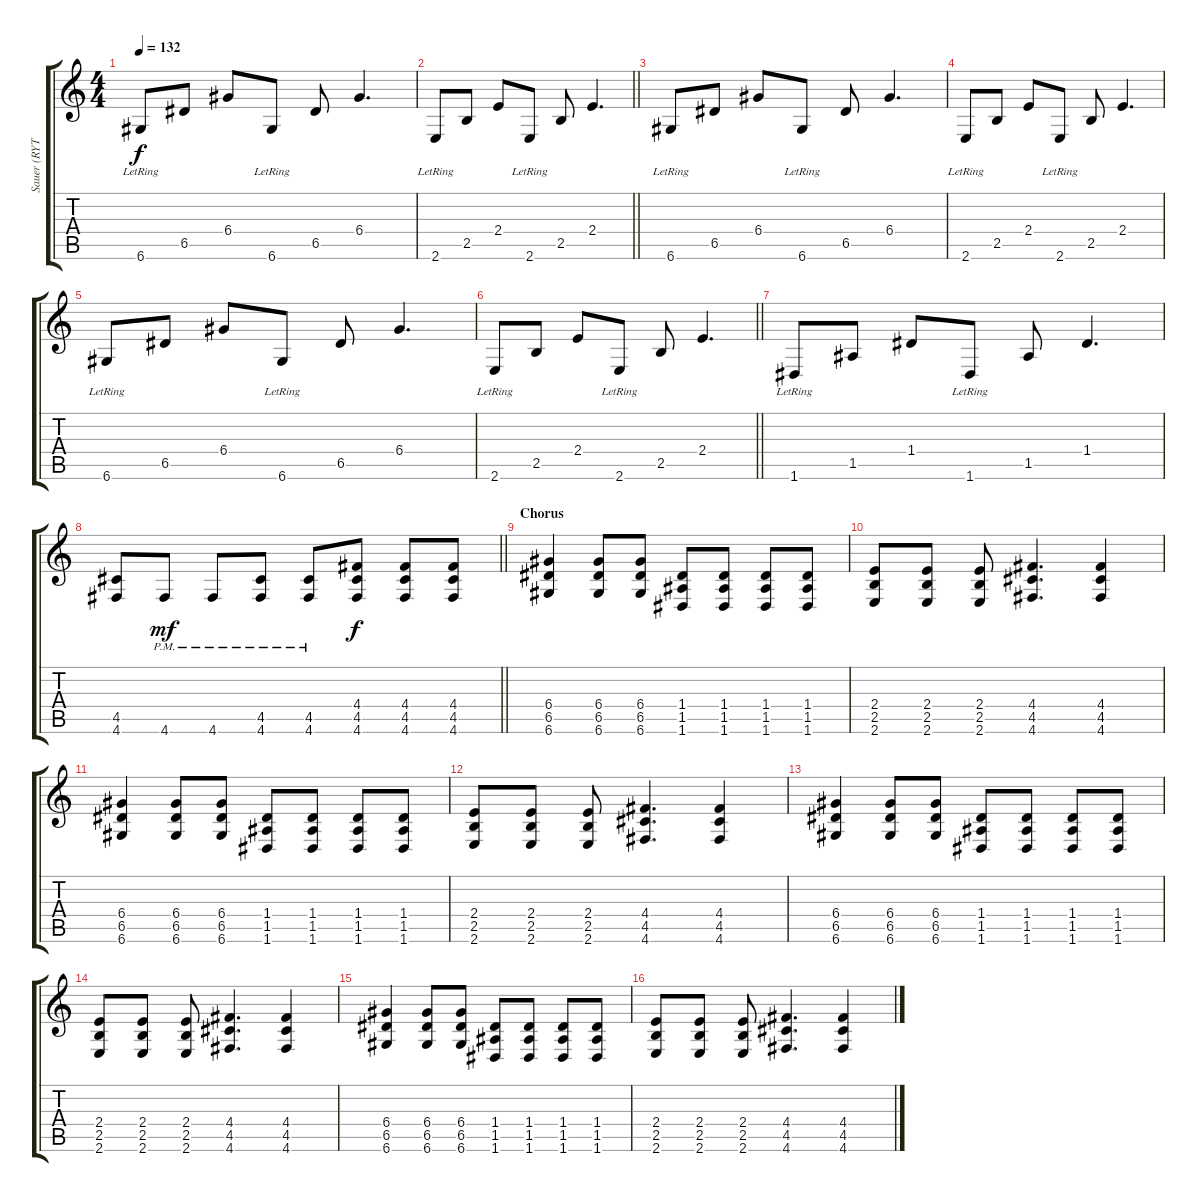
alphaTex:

\track ("Sauer (RYTHM)" "Sauer (RYT") {instrument distortionguitar}
\staff {score tabs}
\tuning (E4 B3 G3 D3 A2 D2) {hide}
\ts (4 4)
\tempo 132
\clef g2
\ks c
6.6{lr}.8{dy f} 6.5.8 6.4.8 6.6{lr}.8 6.5.8 6.4.4{d} |
\barLineRight lightlight
2.6{lr}.8 2.5.8 2.4.8 2.6{lr}.8 2.5.8 2.4.4{d} |
6.6{lr}.8 6.5.8 6.4.8 6.6{lr}.8 6.5.8 6.4.4{d} |
2.6{lr}.8 2.5.8 2.4.8 2.6{lr}.8 2.5.8 2.4.4{d} |
6.6{lr}.8 6.5.8 6.4.8 6.6{lr}.8 6.5.8 6.4.4{d} |
\barLineRight lightlight
2.6{lr}.8 2.5.8 2.4.8 2.6{lr}.8 2.5.8 2.4.4{d} |
1.6{lr}.8 1.5.8 1.4.8 1.6{lr}.8 1.5.8 1.4.4{d} |
\barLineRight lightlight
(4.5 4.6).8{volume 12 instrument distortionguitar} 4.6{pm}.8{dy mf} 4.6{pm}.8 (4.5{pm} 4.6{pm}).8 (4.5{pm} 4.6{pm}).8 (4.4 4.5 4.6).8{dy f} (4.4 4.5 4.6).8 (4.4 4.5 4.6).8 |
\section ("" "Chorus")
(6.4 6.5 6.6).4 (6.4 6.5 6.6).8 (6.4 6.5 6.6).8 (1.4 1.5 1.6).8 (1.4 1.5 1.6).8 (1.4 1.5 1.6).8 (1.4 1.5 1.6).8 |
(2.4 2.5 2.6).8 (2.4 2.5 2.6).8 (2.4 2.5 2.6).8 (4.4 4.5 4.6).4{d} (4.4 4.5 4.6).4 |
(6.4 6.5 6.6).4 (6.4 6.5 6.6).8 (6.4 6.5 6.6).8 (1.4 1.5 1.6).8 (1.4 1.5 1.6).8 (1.4 1.5 1.6).8 (1.4 1.5 1.6).8 |
(2.4 2.5 2.6).8 (2.4 2.5 2.6).8 (2.4 2.5 2.6).8 (4.4 4.5 4.6).4{d} (4.4 4.5 4.6).4 |
(6.4 6.5 6.6).4 (6.4 6.5 6.6).8 (6.4 6.5 6.6).8 (1.4 1.5 1.6).8 (1.4 1.5 1.6).8 (1.4 1.5 1.6).8 (1.4 1.5 1.6).8 |
(2.4 2.5 2.6).8 (2.4 2.5 2.6).8 (2.4 2.5 2.6).8 (4.4 4.5 4.6).4{d} (4.4 4.5 4.6).4 |
(6.4 6.5 6.6).4 (6.4 6.5 6.6).8 (6.4 6.5 6.6).8 (1.4 1.5 1.6).8 (1.4 1.5 1.6).8 (1.4 1.5 1.6).8 (1.4 1.5 1.6).8 |
(2.4 2.5 2.6).8 (2.4 2.5 2.6).8 (2.4 2.5 2.6).8 (4.4 4.5 4.6).4{d} (4.4 4.5 4.6).4
